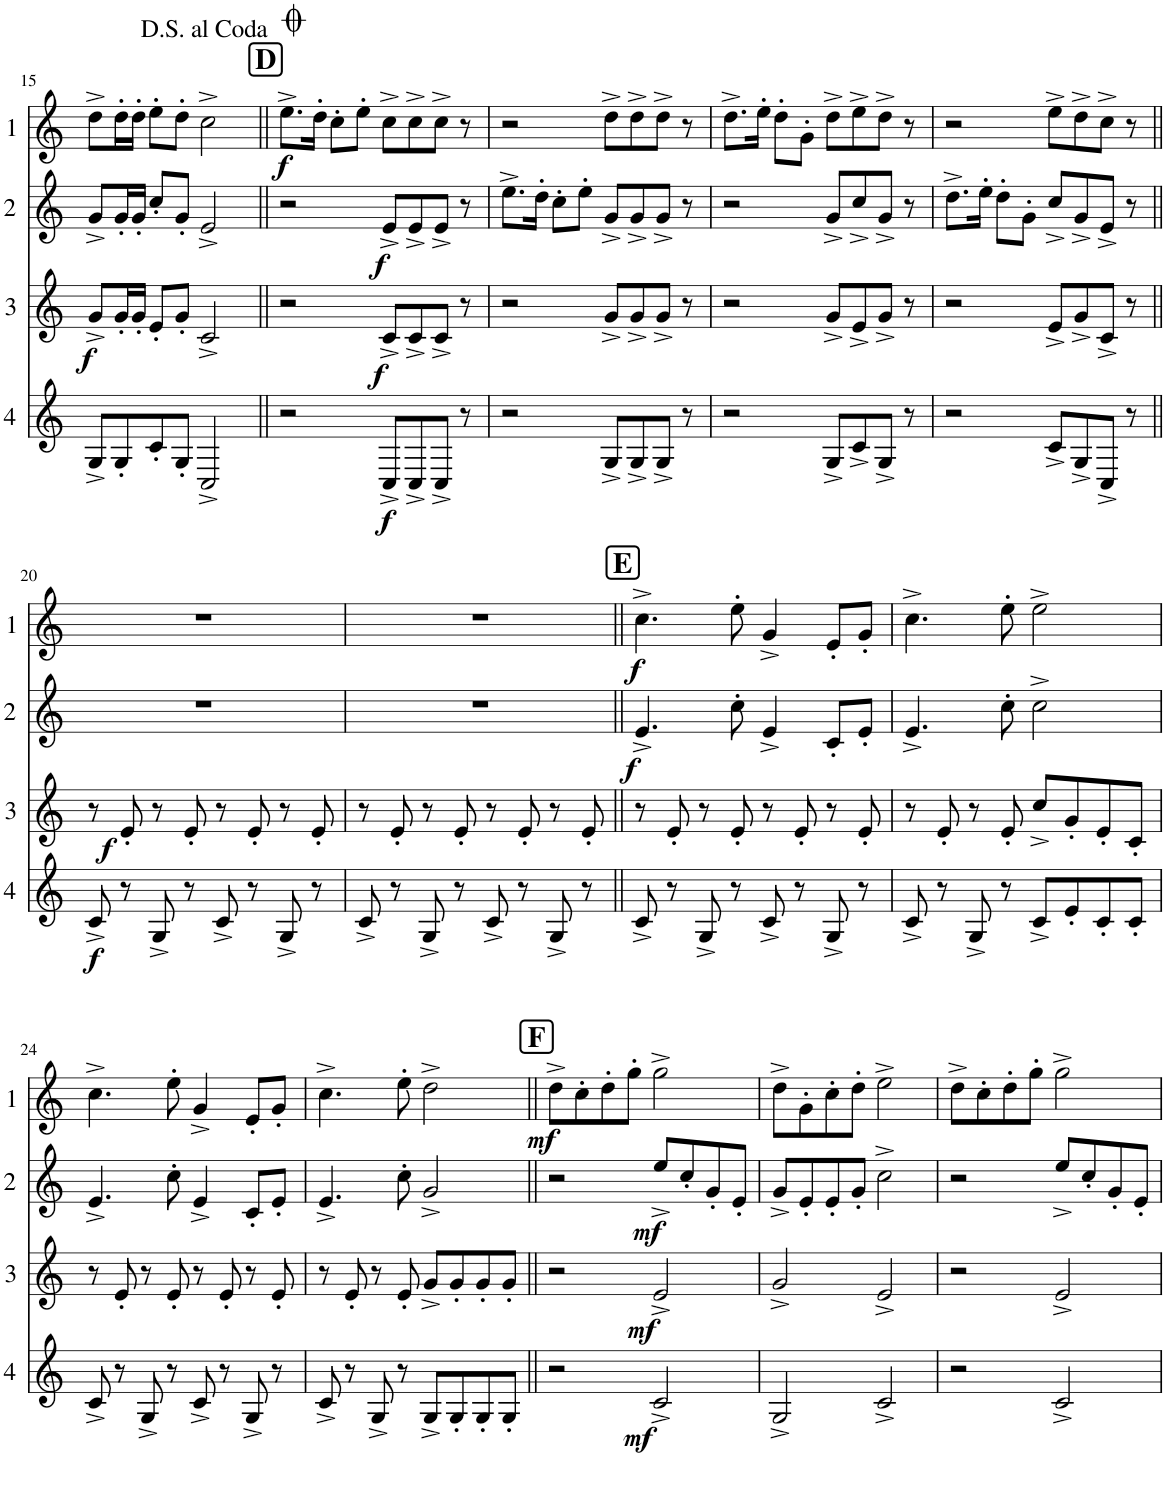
**kern	**dynam	**kern	**dynam	**kern	**dynam	**kern	**dynam
*part4	*part4	*part3	*part3	*part2	*part2	*part1	*part1
*staff4	*staff4	*staff3	*staff3	*staff2	*staff2	*staff1	*staff1
*I"4	*	*I"3	*	*I"2	*	*I"1	*
!!LO:PB:g=z
*clefG2	*	*clefG2	*	*clefG2	*	*clefG2	*
*Trd4c7	*	*Trd4c7	*	*Trd4c7	*	*Trd4c7	*
*k[]	*	*k[]	*	*k[]	*	*k[]	*
*M4/4	*	*M4/4	*	*M4/4	*	*M4/4	*
=15	=15	=15	=15	=15	=15	=15	=15
!	!	!	!LO:DY:b	!	!	!	!
8G^/L	.	8g^/L	f	8g^/L	.	8dd^\L	.
8G'/	.	16g'/L	.	16g'/L	.	16dd'\L	.
.	.	16g'/JJ	.	16g'/JJ	.	16dd'\JJ	.
8c'/	.	8e'/L	.	8cc'/L	.	8ee'\L	.
8G'/J	.	8g'/J	.	8g'/J	.	8dd'\J	.
2C^/	.	2c^/	.	2e^/	.	2cc^\	.
!!LO:REH:place=s1:a:B:cj:fs=14:t=D
=16||	=16||	=16||	=16||	=16||	=16||	=16||	=16||
!	!	!	!	!	!	!	!LO:DY:b
2r	.	2r	.	2r	.	8.ee^\L	f
.	.	.	.	.	.	16dd'\Jk	.
.	.	.	.	.	.	8cc'\L	.
.	.	.	.	.	.	8ee'\J	.
!	!LO:DY:b	!	!LO:DY:b	!	!LO:DY:b	!	!
8C^/L	f	8c^/L	f	8e^/L	f	8cc^\L	.
8C^/	.	8c^/	.	8e^/	.	8cc^\	.
8C^/J	.	8c^/J	.	8e^/J	.	8cc^\J	.
8r	.	8r	.	8r	.	8r	.
=17	=17	=17	=17	=17	=17	=17	=17
2r	.	2r	.	8.ee^\L	.	2r	.
.	.	.	.	16dd'\Jk	.	.	.
.	.	.	.	8cc'\L	.	.	.
.	.	.	.	8ee'\J	.	.	.
8G^/L	.	8g^/L	.	8g^/L	.	8dd^\L	.
8G^/	.	8g^/	.	8g^/	.	8dd^\	.
8G^/J	.	8g^/J	.	8g^/J	.	8dd^\J	.
8r	.	8r	.	8r	.	8r	.
=18	=18	=18	=18	=18	=18	=18	=18
2r	.	2r	.	2r	.	8.dd^\L	.
.	.	.	.	.	.	16ee'\Jk	.
.	.	.	.	.	.	8dd'\L	.
.	.	.	.	.	.	8g'\J	.
8G^/L	.	8g^/L	.	8g^/L	.	8dd^\L	.
8c^/	.	8e^/	.	8cc^/	.	8ee^\	.
8G^/J	.	8g^/J	.	8g^/J	.	8dd^\J	.
8r	.	8r	.	8r	.	8r	.
=19	=19	=19	=19	=19	=19	=19	=19
2r	.	2r	.	8.dd^\L	.	2r	.
.	.	.	.	16ee'\Jk	.	.	.
.	.	.	.	8dd'\L	.	.	.
.	.	.	.	8g'\J	.	.	.
8c^/L	.	8e^/L	.	8cc^/L	.	8ee^\L	.
8G^/	.	8g^/	.	8g^/	.	8dd^\	.
8C^/J	.	8c^/J	.	8e^/J	.	8cc^\J	.
8r	.	8r	.	8r	.	8r	.
!!LO:LB:g=z
=20||	=20||	=20||	=20||	=20||	=20||	=20||	=20||
!	!LO:DY:b	!	!LO:DY:b	!	!	!	!
8c^/	f	8r	f	1r	.	1r	.
8r	.	8e'/	.	.	.	.	.
8G^/	.	8r	.	.	.	.	.
8r	.	8e'/	.	.	.	.	.
8c^/	.	8r	.	.	.	.	.
8r	.	8e'/	.	.	.	.	.
8G^/	.	8r	.	.	.	.	.
8r	.	8e'/	.	.	.	.	.
=21	=21	=21	=21	=21	=21	=21	=21
8c^/	.	8r	.	1r	.	1r	.
8r	.	8e'/	.	.	.	.	.
8G^/	.	8r	.	.	.	.	.
8r	.	8e'/	.	.	.	.	.
8c^/	.	8r	.	.	.	.	.
8r	.	8e'/	.	.	.	.	.
8G^/	.	8r	.	.	.	.	.
8r	.	8e'/	.	.	.	.	.
!!LO:REH:place=s1:a:B:cj:fs=14:t=E
=22||	=22||	=22||	=22||	=22||	=22||	=22||	=22||
!	!	!	!	!	!LO:DY:b	!	!LO:DY:b
8c^/	.	8r	.	4.e^/	f	4.cc^\	f
8r	.	8e'/	.	.	.	.	.
8G^/	.	8r	.	.	.	.	.
8r	.	8e'/	.	8cc'\	.	8ee'\	.
8c^/	.	8r	.	4e^/	.	4g^/	.
8r	.	8e'/	.	.	.	.	.
8G^/	.	8r	.	8c'/L	.	8e'/L	.
8r	.	8e'/	.	8e'/J	.	8g'/J	.
=23	=23	=23	=23	=23	=23	=23	=23
8c^/	.	8r	.	4.e^/	.	4.cc^\	.
8r	.	8e'/	.	.	.	.	.
8G^/	.	8r	.	.	.	.	.
8r	.	8e'/	.	8cc'\	.	8ee'\	.
8c^/L	.	8cc^/L	.	2cc^\	.	2ee^\	.
8e'/	.	8g'/	.	.	.	.	.
8c'/	.	8e'/	.	.	.	.	.
8c'/J	.	8c'/J	.	.	.	.	.
!!LO:LB:g=z
=24	=24	=24	=24	=24	=24	=24	=24
8c^/	.	8r	.	4.e^/	.	4.cc^\	.
8r	.	8e'/	.	.	.	.	.
8G^/	.	8r	.	.	.	.	.
8r	.	8e'/	.	8cc'\	.	8ee'\	.
8c^/	.	8r	.	4e^/	.	4g^/	.
8r	.	8e'/	.	.	.	.	.
8G^/	.	8r	.	8c'/L	.	8e'/L	.
8r	.	8e'/	.	8e'/J	.	8g'/J	.
=25	=25	=25	=25	=25	=25	=25	=25
8c^/	.	8r	.	4.e^/	.	4.cc^\	.
8r	.	8e'/	.	.	.	.	.
8G^/	.	8r	.	.	.	.	.
8r	.	8e'/	.	8cc'\	.	8ee'\	.
8G^/L	.	8g^/L	.	2g^/	.	2dd^\	.
8G'/	.	8g'/	.	.	.	.	.
8G'/	.	8g'/	.	.	.	.	.
8G'/J	.	8g'/J	.	.	.	.	.
!!LO:REH:place=s1:a:B:cj:fs=14:t=F
=26||	=26||	=26||	=26||	=26||	=26||	=26||	=26||
!	!	!	!	!	!	!	!LO:DY:b
2r	.	2r	.	2r	.	8dd^\L	mf
.	.	.	.	.	.	8cc'\	.
.	.	.	.	.	.	8dd'\	.
.	.	.	.	.	.	8gg'\J	.
!	!LO:DY:b	!	!LO:DY:b	!	!LO:DY:b	!	!
2c^/	mf	2e^/	mf	8ee^/L	mf	2gg^\	.
.	.	.	.	8cc'/	.	.	.
.	.	.	.	8g'/	.	.	.
.	.	.	.	8e'/J	.	.	.
=27	=27	=27	=27	=27	=27	=27	=27
2G^/	.	2g^/	.	8g^/L	.	8dd^\L	.
.	.	.	.	8e'/	.	8g'\	.
.	.	.	.	8e'/	.	8cc'\	.
.	.	.	.	8g'/J	.	8dd'\J	.
2c^/	.	2e^/	.	2cc^\	.	2ee^\	.
=28	=28	=28	=28	=28	=28	=28	=28
2r	.	2r	.	2r	.	8dd^\L	.
.	.	.	.	.	.	8cc'\	.
.	.	.	.	.	.	8dd'\	.
.	.	.	.	.	.	8gg'\J	.
2c^/	.	2e^/	.	8ee^/L	.	2gg^\	.
.	.	.	.	8cc'/	.	.	.
.	.	.	.	8g'/	.	.	.
.	.	.	.	8e'/J	.	.	.
=	=	=	=	=	=	=	=
*-	*-	*-	*-	*-	*-	*-	*-
